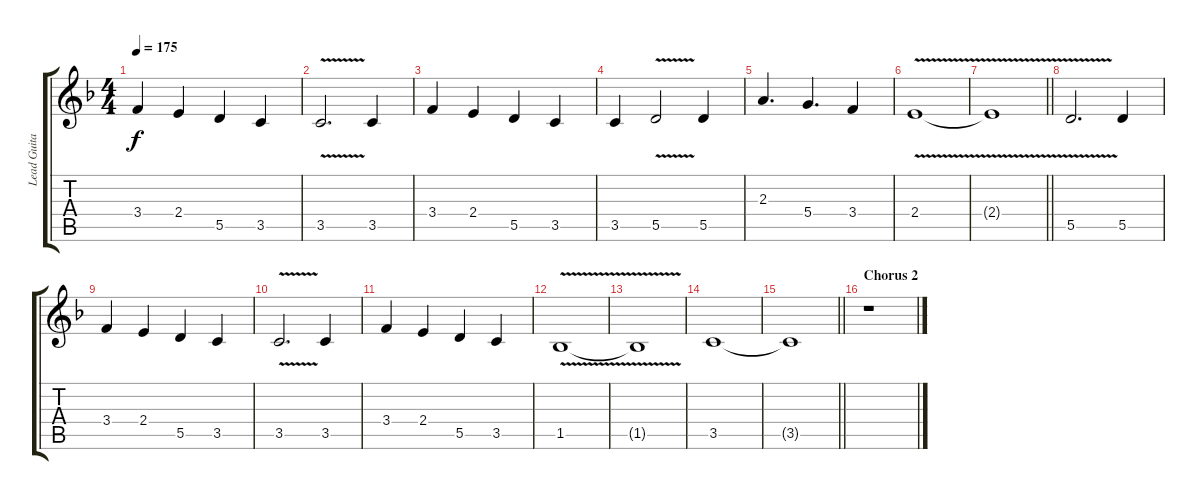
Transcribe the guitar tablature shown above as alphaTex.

\track ("Lead Guitar 1: Juha-Pekka Alanen" "Lead Guita") {instrument overdrivenguitar}
\staff {score tabs}
\tuning (E4 B3 G3 D3 A2 E2) {hide}
\ts (4 4)
\tempo 175
\clef g2
\ks dminor
3.4.4{dy f} 2.4.4 5.5.4 3.5.4 |
3.5{v}.2{d} 3.5.4 |
3.4.4 2.4.4 5.5.4 3.5.4 |
3.5.4 5.5{v}.2 5.5.4 |
2.3.4{d} 5.4.4{d} 3.4.4 |
2.4{v}.1 |
\barLineRight lightlight
2.4{t}.1 |
5.5{v}.2{d} 5.5.4 |
3.4.4 2.4.4 5.5.4 3.5.4 |
3.5{v}.2{d} 3.5.4 |
3.4.4 2.4.4 5.5.4 3.5.4 |
1.5{v}.1 |
1.5{t}.1 |
3.5.1 |
\barLineRight lightlight
3.5{t}.1 |
\section ("" "Chorus 2")
r.1
